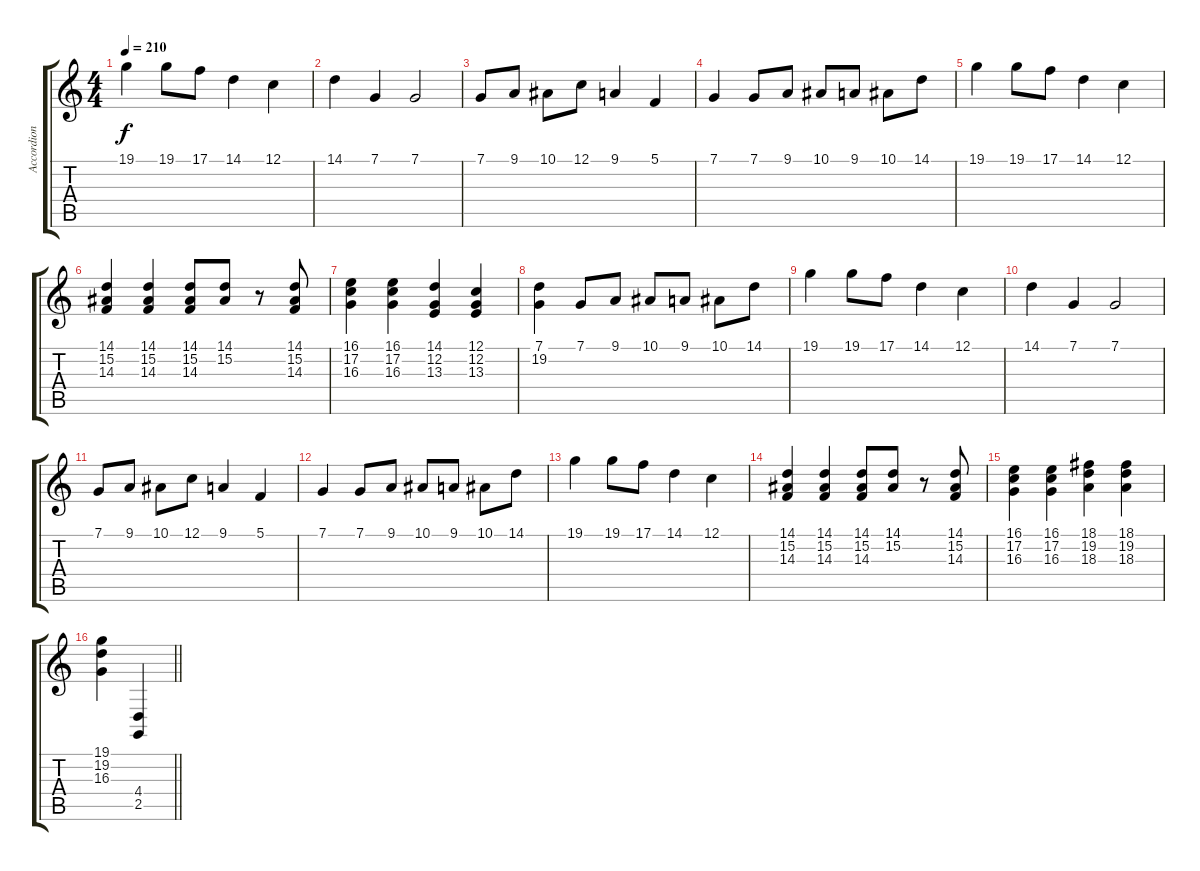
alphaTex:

\track ("Accordion" "Accordion") {instrument accordion}
\staff {score tabs}
\tuning (C4 G3 Eb3 Bb2 F2 C2) {hide}
\ts (4 4)
\tempo 210
\clef g2
\ks c
19.1.4{dy f} 19.1.8 17.1.8 14.1.4 12.1.4 |
14.1.4 7.1.4 7.1.2 |
7.1.8 9.1.8 10.1.8 12.1.8 9.1.4 5.1.4 |
7.1.4 7.1.8 9.1.8 10.1.8 9.1.8 10.1.8 14.1.8 |
19.1.4 19.1.8 17.1.8 14.1.4 12.1.4 |
(14.1 15.2 14.3).4 (14.1 15.2 14.3).4 (14.1 15.2 14.3).8 (14.1 15.2).8 r.8 (14.1 15.2 14.3).8 |
(16.1 17.2 16.3).4 (16.1 17.2 16.3).4 (14.1 12.2 13.3).4 (12.1 12.2 13.3).4 |
(7.1 19.2).4 7.1.8 9.1.8 10.1.8 9.1.8 10.1.8 14.1.8 |
19.1.4 19.1.8 17.1.8 14.1.4 12.1.4 |
14.1.4 7.1.4 7.1.2 |
7.1.8 9.1.8 10.1.8 12.1.8 9.1.4 5.1.4 |
7.1.4 7.1.8 9.1.8 10.1.8 9.1.8 10.1.8 14.1.8 |
19.1.4 19.1.8 17.1.8 14.1.4 12.1.4 |
(14.1 15.2 14.3).4 (14.1 15.2 14.3).4 (14.1 15.2 14.3).8 (14.1 15.2).8 r.8 (14.1 15.2 14.3).8 |
(16.1 17.2 16.3).4 (16.1 17.2 16.3).4 (18.1 19.2 18.3).4 (18.1 19.2 18.3).4 |
\barLineRight lightlight
(19.1 19.2 16.3).4 (4.4 2.5).4
